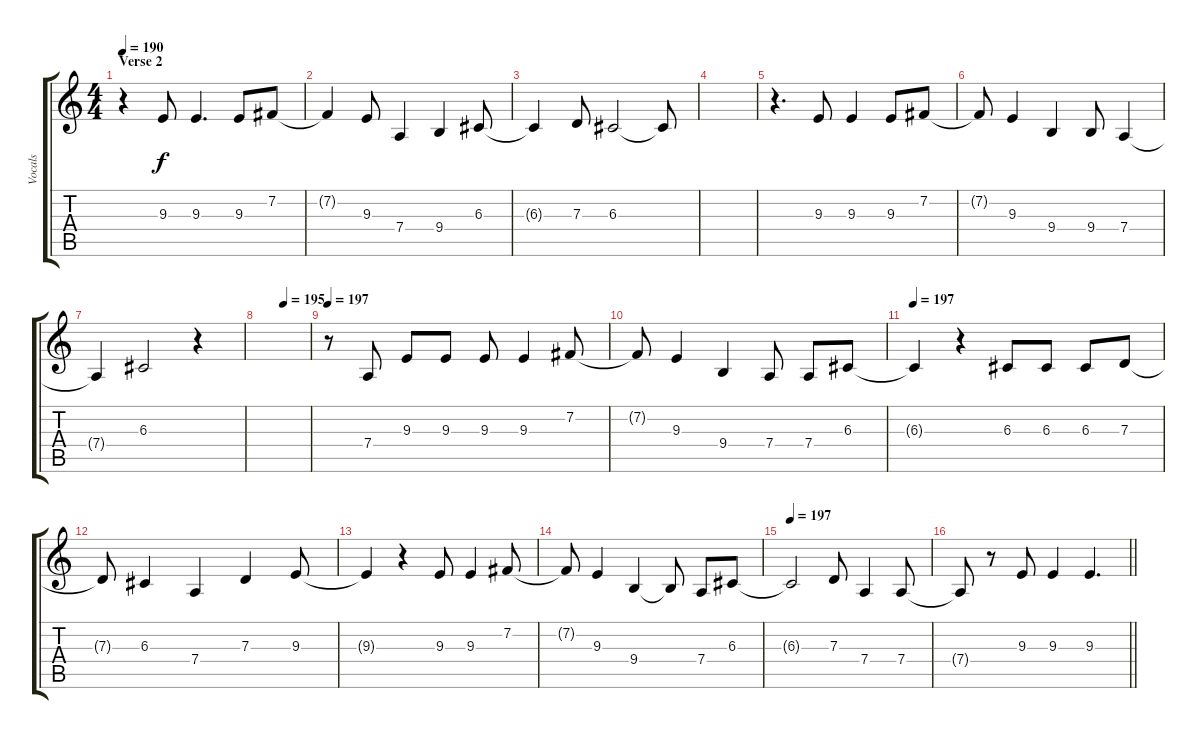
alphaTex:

\track ("Vocals" "Vocals") {instrument altosax}
\staff {score tabs}
\tuning (E4 B3 G3 D3 A2 E2) {hide}
\ts (4 4)
\section ("" "Verse 2")
\tempo 190
\clef g2
\ks c
r.4{dy f} 9.3.8 9.3.4{d} 9.3.8 7.2.8 |
7.2{t}.4 9.3.8 7.4.4 9.4.4 6.3.8 |
6.3{t}.4 7.3.8 6.3.2 6.3{t}.8 |
|
r.4{d} 9.3.8 9.3.4 9.3.8 7.2.8 |
7.2{t}.8 9.3.4 9.4.4 9.4.8 7.4.4 |
7.4{t}.4 6.3.2 r.4 |
\tempo (195 0.5)
|
\tempo 197
r.8 7.4.8 9.3.8 9.3.8 9.3.8 9.3.4 7.2.8 |
7.2{t}.8 9.3.4 9.4.4 7.4.8 7.4.8 6.3.8 |
\tempo 197
6.3{t}.4 r.4 6.3.8 6.3.8 6.3.8 7.3.8 |
7.3{t}.8 6.3.4 7.4.4 7.3.4 9.3.8 |
9.3{t}.4 r.4 9.3.8 9.3.4 7.2.8 |
7.2{t}.8 9.3.4 9.4.4 9.4{t}.8 7.4.8 6.3.8 |
\tempo 197
6.3{t}.2 7.3.8 7.4.4 7.4.8 |
\barLineRight lightlight
7.4{t}.8 r.8 9.3.8 9.3.4 9.3.4{d}
